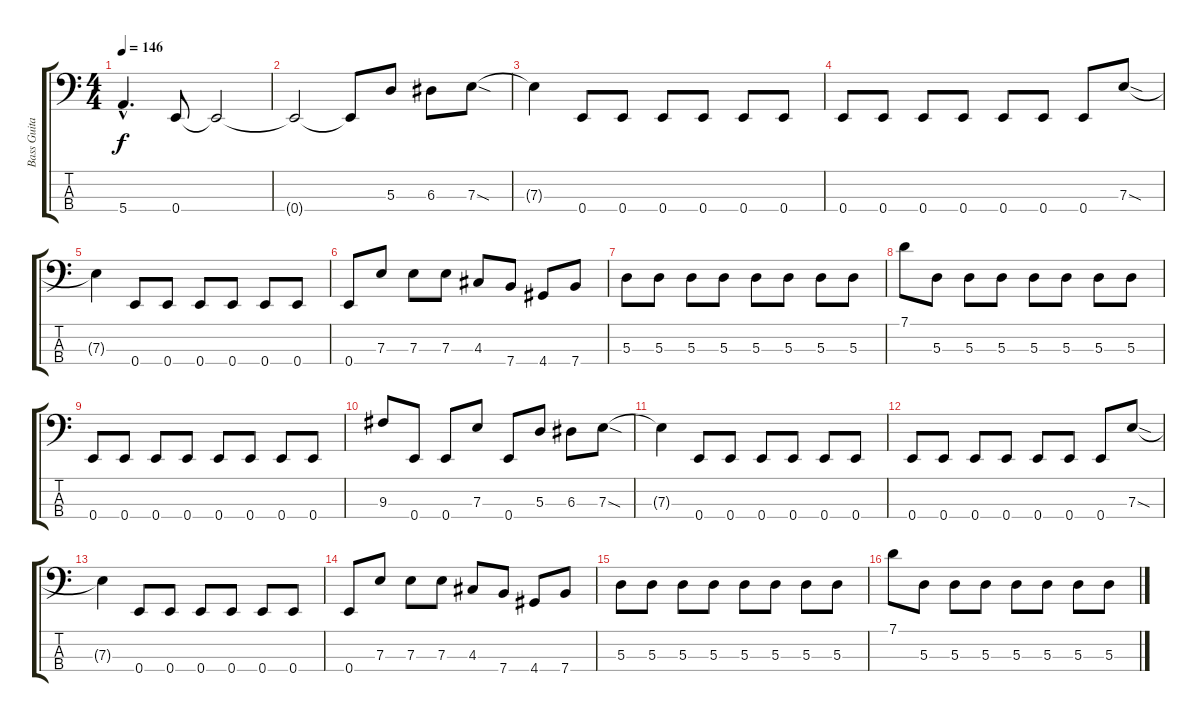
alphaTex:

\track ("Bass Guitar" "Bass Guita") {instrument electricbassfinger}
\staff {score tabs}
\tuning (G2 D2 A1 E1) {hide}
\ts (4 4)
\tempo 146
\clef f4
\ks c
5.4{hac}.4{d dy f} 0.4.8 0.4{t}.2 |
0.4{t}.2 0.4{t}.8 5.3.8 6.3.8 7.3{sod}.8 |
7.3{t}.4 0.4.8 0.4.8 0.4.8 0.4.8 0.4.8 0.4.8 |
0.4.8 0.4.8 0.4.8 0.4.8 0.4.8 0.4.8 0.4.8 7.3{sod}.8 |
7.3{t}.4 0.4.8 0.4.8 0.4.8 0.4.8 0.4.8 0.4.8 |
0.4.8 7.3.8 7.3.8 7.3.8 4.3.8 7.4.8 4.4.8 7.4.8 |
5.3.8 5.3.8 5.3.8 5.3.8 5.3.8 5.3.8 5.3.8 5.3.8 |
7.1.8 5.3.8 5.3.8 5.3.8 5.3.8 5.3.8 5.3.8 5.3.8 |
0.4.8 0.4.8 0.4.8 0.4.8 0.4.8 0.4.8 0.4.8 0.4.8 |
9.3.8 0.4.8 0.4.8 7.3.8 0.4.8 5.3.8 6.3.8 7.3{sod}.8 |
7.3{t}.4 0.4.8 0.4.8 0.4.8 0.4.8 0.4.8 0.4.8 |
0.4.8 0.4.8 0.4.8 0.4.8 0.4.8 0.4.8 0.4.8 7.3{sod}.8 |
7.3{t}.4 0.4.8 0.4.8 0.4.8 0.4.8 0.4.8 0.4.8 |
0.4.8 7.3.8 7.3.8 7.3.8 4.3.8 7.4.8 4.4.8 7.4.8 |
5.3.8 5.3.8 5.3.8 5.3.8 5.3.8 5.3.8 5.3.8 5.3.8 |
7.1.8 5.3.8 5.3.8 5.3.8 5.3.8 5.3.8 5.3.8 5.3.8
